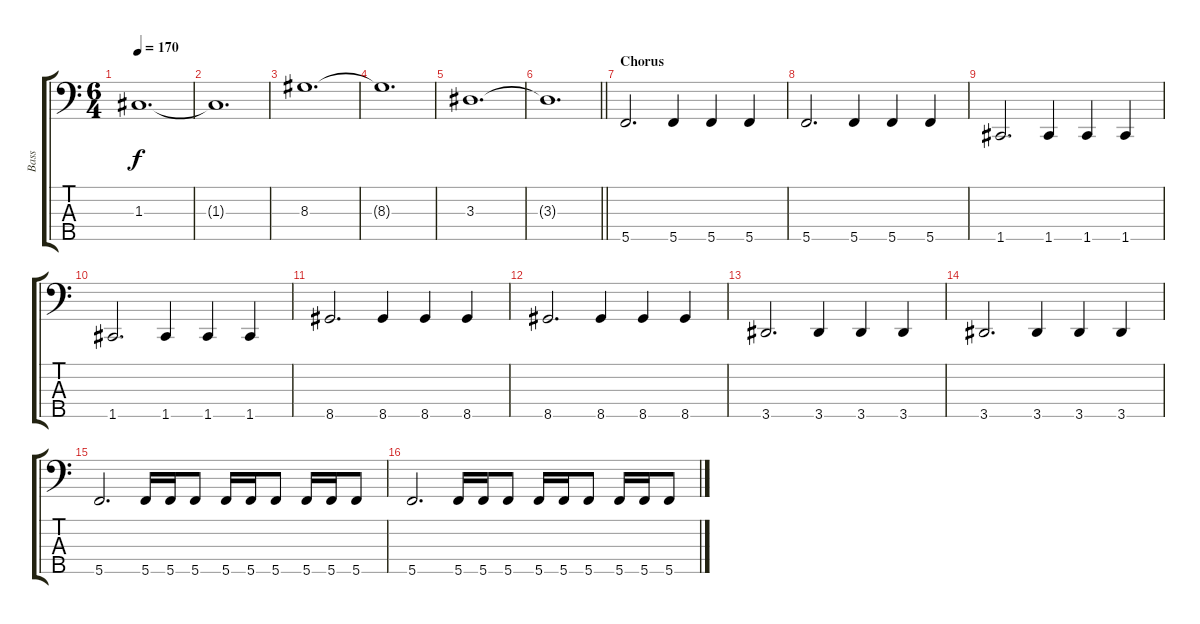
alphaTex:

\track ("Bass" "Bass") {instrument electricbasspick}
\staff {score tabs}
\tuning (Bb2 F2 C2 G1 C1) {hide}
\ts (6 4)
\tempo 170
\clef f4
\ks c
1.3.1{d dy f} |
1.3{t}.1{d} |
8.3.1{d} |
8.3{t}.1{d} |
3.3.1{d} |
\barLineRight lightlight
3.3{t}.1{d} |
\section ("" "Chorus")
5.5.2{d} 5.5.4 5.5.4 5.5.4 |
5.5.2{d} 5.5.4 5.5.4 5.5.4 |
1.5.2{d} 1.5.4 1.5.4 1.5.4 |
1.5.2{d} 1.5.4 1.5.4 1.5.4 |
8.5.2{d} 8.5.4 8.5.4 8.5.4 |
8.5.2{d} 8.5.4 8.5.4 8.5.4 |
3.5.2{d} 3.5.4 3.5.4 3.5.4 |
3.5.2{d} 3.5.4 3.5.4 3.5.4 |
5.5.2{d} 5.5.16 5.5.16 5.5.8 5.5.16 5.5.16 5.5.8 5.5.16 5.5.16 5.5.8 |
5.5.2{d} 5.5.16 5.5.16 5.5.8 5.5.16 5.5.16 5.5.8 5.5.16 5.5.16 5.5.8
